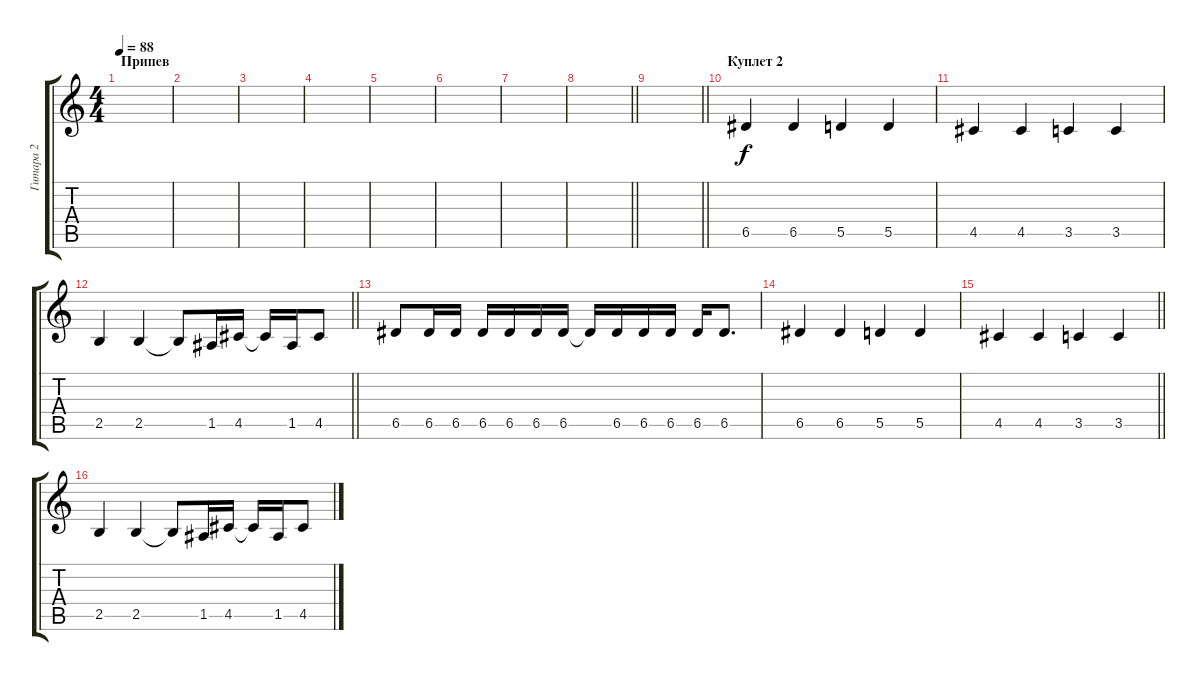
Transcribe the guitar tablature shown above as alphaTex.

\track ("Гитара 2" "Гитара 2") {instrument electricguitarclean}
\staff {score tabs}
\tuning (E4 B3 G3 D3 A2 E2) {hide}
\ts (4 4)
\section ("" "Припев")
\tempo 88
\clef g2
\ks c
|
|
|
|
|
|
|
\barLineRight lightlight
|
\barLineRight lightlight
|
\section ("" "Куплет 2")
6.5.4{volume 13} 6.5.4 5.5.4 5.5.4 |
4.5.4 4.5.4 3.5.4 3.5.4 |
\barLineRight lightlight
2.5.4 2.5.4 2.5{t}.8 1.5.16 4.5.16 4.5{t}.16 1.5.16 4.5.8 |
6.5.8 6.5.16 6.5.16 6.5.16 6.5.16 6.5.16 6.5.16 6.5{t}.16 6.5.16 6.5.16 6.5.16 6.5.16 6.5.8{d} |
6.5.4 6.5.4 5.5.4 5.5.4 |
\barLineRight lightlight
4.5.4 4.5.4 3.5.4 3.5.4 |
2.5.4 2.5.4 2.5{t}.8 1.5.16 4.5.16 4.5{t}.16 1.5.16 4.5.8
